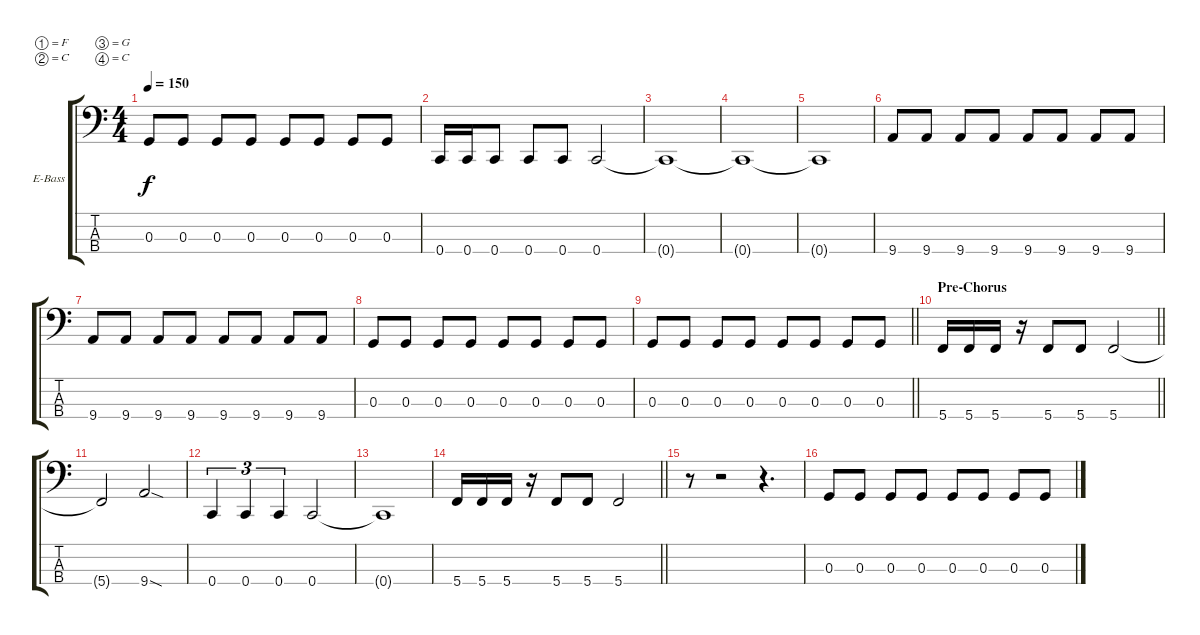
\bracketExtendMode groupsimilarinstruments
\firstSystemTrackNameOrientation horizontal
\otherSystemsTrackNameOrientation horizontal
\track ("Jay" "E-Bass") {solo instrument electricbassfinger}
\staff {score tabs}
\tuning (F2 C2 G1 C1)
\ts (4 4)
\tempo 150
\clef f4
\ks c
0.3.8{dy f} 0.3.8 0.3.8 0.3.8 0.3.8 0.3.8 0.3.8 0.3.8 |
0.4.16 0.4.16 0.4.8 0.4.8 0.4.8 0.4.2 |
0.4{t}.1 |
0.4{t}.1 |
0.4{t}.1 |
9.4.8 9.4.8 9.4.8 9.4.8 9.4.8 9.4.8 9.4.8 9.4.8 |
9.4.8 9.4.8 9.4.8 9.4.8 9.4.8 9.4.8 9.4.8 9.4.8 |
0.3.8 0.3.8 0.3.8 0.3.8 0.3.8 0.3.8 0.3.8 0.3.8 |
\barLineRight lightlight
0.3.8 0.3.8 0.3.8 0.3.8 0.3.8 0.3.8 0.3.8 0.3.8 |
\section ("" "Pre-Chorus")
\barLineRight lightlight
5.4.16 5.4.16 5.4.16 r.16 5.4.8 5.4.8 5.4.2 |
5.4{t}.2 9.4{sod}.2 |
0.4.4{tu (3 2)} 0.4.4{tu (3 2)} 0.4.4{tu (3 2)} 0.4.2 |
0.4{t}.1 |
\barLineRight lightlight
5.4.16 5.4.16 5.4.16 r.16 5.4.8 5.4.8 5.4.2 |
r.8 r.2 r.4{d} |
0.3.8 0.3.8 0.3.8 0.3.8 0.3.8 0.3.8 0.3.8 0.3.8
